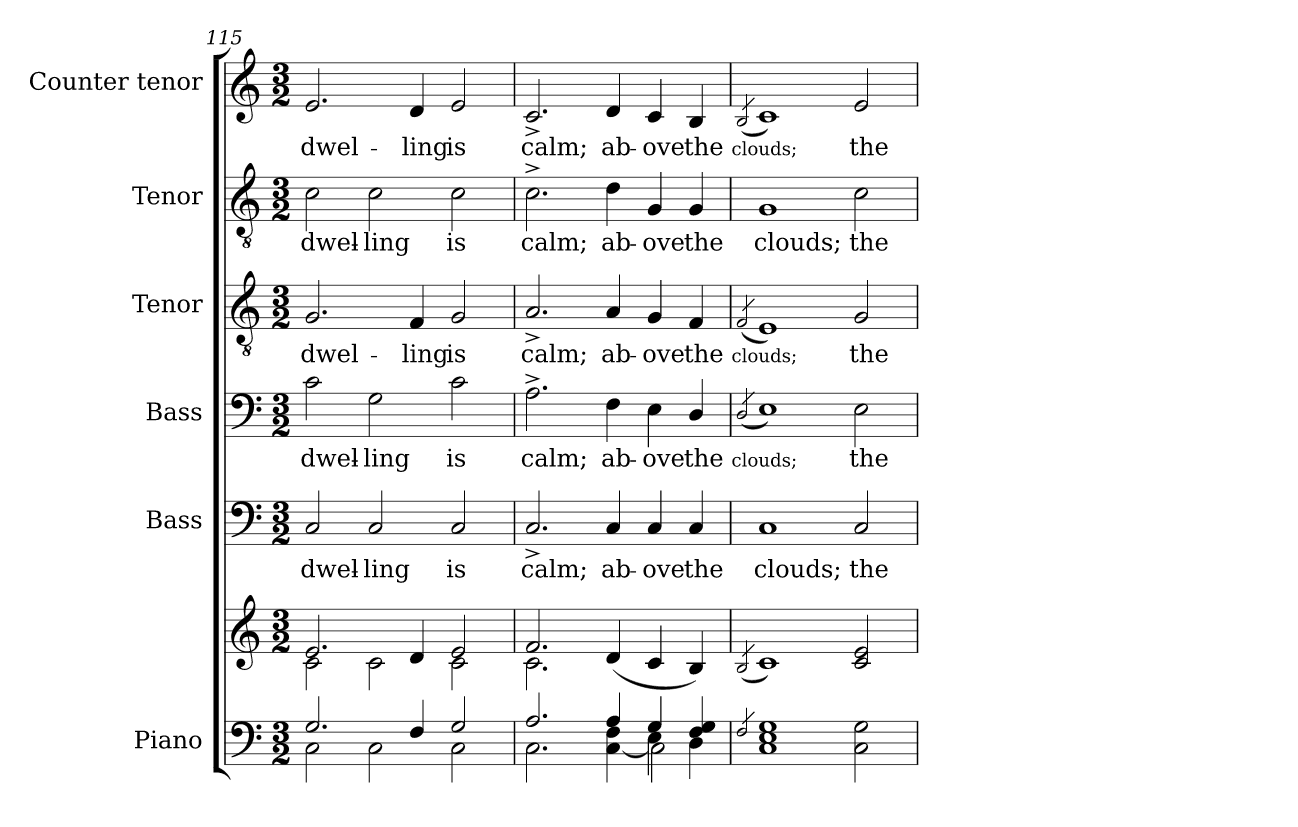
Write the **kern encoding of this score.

**kern	**kern	**kern	**text	**kern	**text	**kern	**text	**kern	**text	**kern	**text
*part6	*part6	*part5	*part5	*part4	*part4	*part3	*part3	*part2	*part2	*part1	*part1
*staff7	*staff6	*staff5	*staff5	*staff4	*staff4	*staff3	*staff3	*staff2	*staff2	*staff1	*staff1
*I"Piano	*	*I"Bass	*	*I"Bass	*	*I"Tenor	*	*I"Tenor	*	*I"Counter tenor	*
*I'Pno.	*	*I'B.	*	*I'B.	*	*I'T.	*	*I'T.	*	*	*
*clefF4	*clefG2	*clefF4	*	*clefF4	*	*clefGv2	*	*clefGv2	*	*clefG2	*
*	*	*	*	*	*	*ITrd7c12	*	*ITrd7c12	*	*	*
*k[]	*k[]	*k[]	*	*k[]	*	*k[]	*	*k[]	*	*k[]	*
*C:	*C:	*C:	*	*C:	*	*C:	*	*C:	*	*C:	*
*M3/2	*M3/2	*M3/2	*	*M3/2	*	*M3/2	*	*M3/2	*	*M3/2	*
=115	=115	=115	=115	=115	=115	=115	=115	=115	=115	=115	=115
*^	*^	*	*	*	*	*	*	*	*	*	*
!	!	!	!	!	!LO:LY:b:color=#000000	!	!	!	!	!	!	!	!
!	!	!	!	!	!	!	!LO:LY:b:color=#000000	!	!	!	!	!	!
!	!	!	!	!	!	!	!	!	!LO:LY:b:color=#000000	!	!	!	!
!	!	!	!	!	!	!	!	!	!	!	!LO:LY:b:color=#000000	!	!
!	!	!	!	!	!	!	!	!	!	!	!	!	!LO:LY:b:color=#000000
2.Gi/	2Ci\	2.ei/	2ci\	2Ci/	dwel-	2ci\	dwel-	2.GGi/	dwel-	2Ci\	dwel-	2.ei/	dwel-
!	!	!	!	!	!LO:LY:b:color=#000000	!	!	!	!	!	!	!	!
!	!	!	!	!	!	!	!LO:LY:b:color=#000000	!	!	!	!	!	!
!	!	!	!	!	!	!	!	!	!	!	!LO:LY:b:color=#000000	!	!
.	2Ci\	.	2ci\	2Ci/	-ling	2Gi\	-ling	.	.	2Ci\	-ling	.	.
!	!	!	!	!	!	!	!	!	!LO:LY:b:color=#000000	!	!	!	!
!	!	!	!	!	!	!	!	!	!	!	!	!	!LO:LY:b:color=#000000
4Fi/	.	4di/	.	.	.	.	.	4FFi/	-ling	.	.	4di/	-ling
!	!	!	!	!	!LO:LY:b:color=#000000	!	!	!	!	!	!	!	!
!	!	!	!	!	!	!	!LO:LY:b:color=#000000	!	!	!	!	!	!
!	!	!	!	!	!	!	!	!	!LO:LY:b:color=#000000	!	!	!	!
!	!	!	!	!	!	!	!	!	!	!	!LO:LY:b:color=#000000	!	!
!	!	!	!	!	!	!	!	!	!	!	!	!	!LO:LY:b:color=#000000
2Gi/	2Ci\	2ei/	2ci\	2Ci/	is	2ci\	is	2GGi/	is	2Ci\	is	2ei/	is
=116	=116	=116	=116	=116	=116	=116	=116	=116	=116	=116	=116	=116	=116
*	*^	*	*	*	*	*	*	*	*	*	*	*	*
!	!	!	!	!	!	!LO:LY:b:color=#000000	!	!	!	!	!	!	!	!
!	!	!	!	!	!	!	!	!LO:LY:b:color=#000000	!	!	!	!	!	!
!	!	!	!	!	!	!	!	!	!	!LO:LY:b:color=#000000	!	!	!	!
!	!	!	!	!	!	!	!	!	!	!	!	!LO:LY:b:color=#000000	!	!
!	!	!	!	!	!	!	!	!	!	!	!	!	!	!LO:LY:b:color=#000000
2.Ai/	2.Ci\	1ryy	2.fi/	2.ci\	2.C^i/	calm;	2.A^i\	calm;	2.AA^i/	calm;	2.C^i\	calm;	2.c^i/	calm;
!	!	!	!	!	!	!LO:LY:b:color=#000000	!	!	!	!	!	!	!	!
!	!	!	!	!	!	!	!	!LO:LY:b:color=#000000	!	!	!	!	!	!
!	!	!	!	!	!	!	!	!	!	!LO:LY:b:color=#000000	!	!	!	!
!	!	!	!	!	!	!	!	!	!	!	!	!LO:LY:b:color=#000000	!	!
!	!	!	!	!	!	!	!	!	!	!	!	!	!	!LO:LY:b:color=#000000
4Ai/	[4Ci\ 4Fi	.	(4di/	4ryy	4Ci/	ab-	4Fi\	ab-	4AAi/	ab-	4Di\	ab-	4di/	ab-
!	!	!	!	!	!	!LO:LY:b:color=#000000	!	!	!	!	!	!	!	!
!	!	!	!	!	!	!	!	!LO:LY:b:color=#000000	!	!	!	!	!	!
!	!	!	!	!	!	!	!	!	!	!LO:LY:b:color=#000000	!	!	!	!
!	!	!	!	!	!	!	!	!	!	!	!	!LO:LY:b:color=#000000	!	!
!	!	!	!	!	!	!	!	!	!	!	!	!	!	!LO:LY:b:color=#000000
4Gi/	4Ei\	2Ci\]	4ci/	2ryy	4Ci/	-ove	4Ei\	-ove	4GGi/	-ove	4GGi/	-ove	4ci/	-ove
!	!	!	!	!	!	!LO:LY:b:color=#000000	!	!	!	!	!	!	!	!
!	!	!	!	!	!	!	!	!LO:LY:b:color=#000000	!	!	!	!	!	!
!	!	!	!	!	!	!	!	!	!	!LO:LY:b:color=#000000	!	!	!	!
!	!	!	!	!	!	!	!	!	!	!	!	!LO:LY:b:color=#000000	!	!
!	!	!	!	!	!	!	!	!	!	!	!	!	!	!LO:LY:b:color=#000000
4Fi/ 4Gi	4Di\	.	4Bi/)	.	4Ci/	the	4Di/	the	4FFi/	the	4GGi/	the	4Bi/	the
*v	*v	*v	*	*	*	*	*	*	*	*	*	*	*	*
*	*v	*v	*	*	*	*	*	*	*	*	*	*
=117	=117	=117	=117	=117	=117	=117	=117	=117	=117	=117	=117
*^	*	*	*	*	*	*	*	*	*	*	*
!	!	!	!	!	!	!	!	!	!	!	!	!LO:LY:b:color=#000000
*v	*v	*	*	*	*	*	*	*	*	*	*	*
*^	*	*	*	*	*	*	*	*	*	*	*
!	!	!	!	!	!	!	!	!LO:LY:b:color=#000000	!	!	!	!
*v	*v	*	*	*	*	*	*	*	*	*	*	*
*^	*	*	*	*	*	*	*	*	*	*	*
!	!	!	!	!	!	!LO:LY:b:color=#000000	!	!	!	!	!	!
*v	*v	*	*	*	*	*	*	*	*	*	*	*
2qFi/	(2qBi/	.	.	(2qDi/	clouds;	(2qFFi/	clouds;	.	.	(2qBi/	clouds;
!	!	!	!LO:LY:b:color=#000000	!	!	!	!	!	!	!	!
!	!	!	!	!	!	!	!	!	!LO:LY:b:color=#000000	!	!
1Ci 1Ei 1Gi	1ci)	1Ci	clouds;	1Ei)	.	1EEi)	.	1GGi	clouds;	1ci)	.
!	!	!	!LO:LY:b:color=#000000	!	!	!	!	!	!	!	!
!	!	!	!	!	!LO:LY:b:color=#000000	!	!	!	!	!	!
!	!	!	!	!	!	!	!LO:LY:b:color=#000000	!	!	!	!
!	!	!	!	!	!	!	!	!	!LO:LY:b:color=#000000	!	!
!	!	!	!	!	!	!	!	!	!	!	!LO:LY:b:color=#000000
2Ci\ 2Gi	2ci/ 2ei	2Ci/	the	2Ei\	the	2GGi/	the	2Ci\	the	2ei/	the
=	=	=	=	=	=	=	=	=	=	=	=
*-	*-	*-	*-	*-	*-	*-	*-	*-	*-	*-	*-
